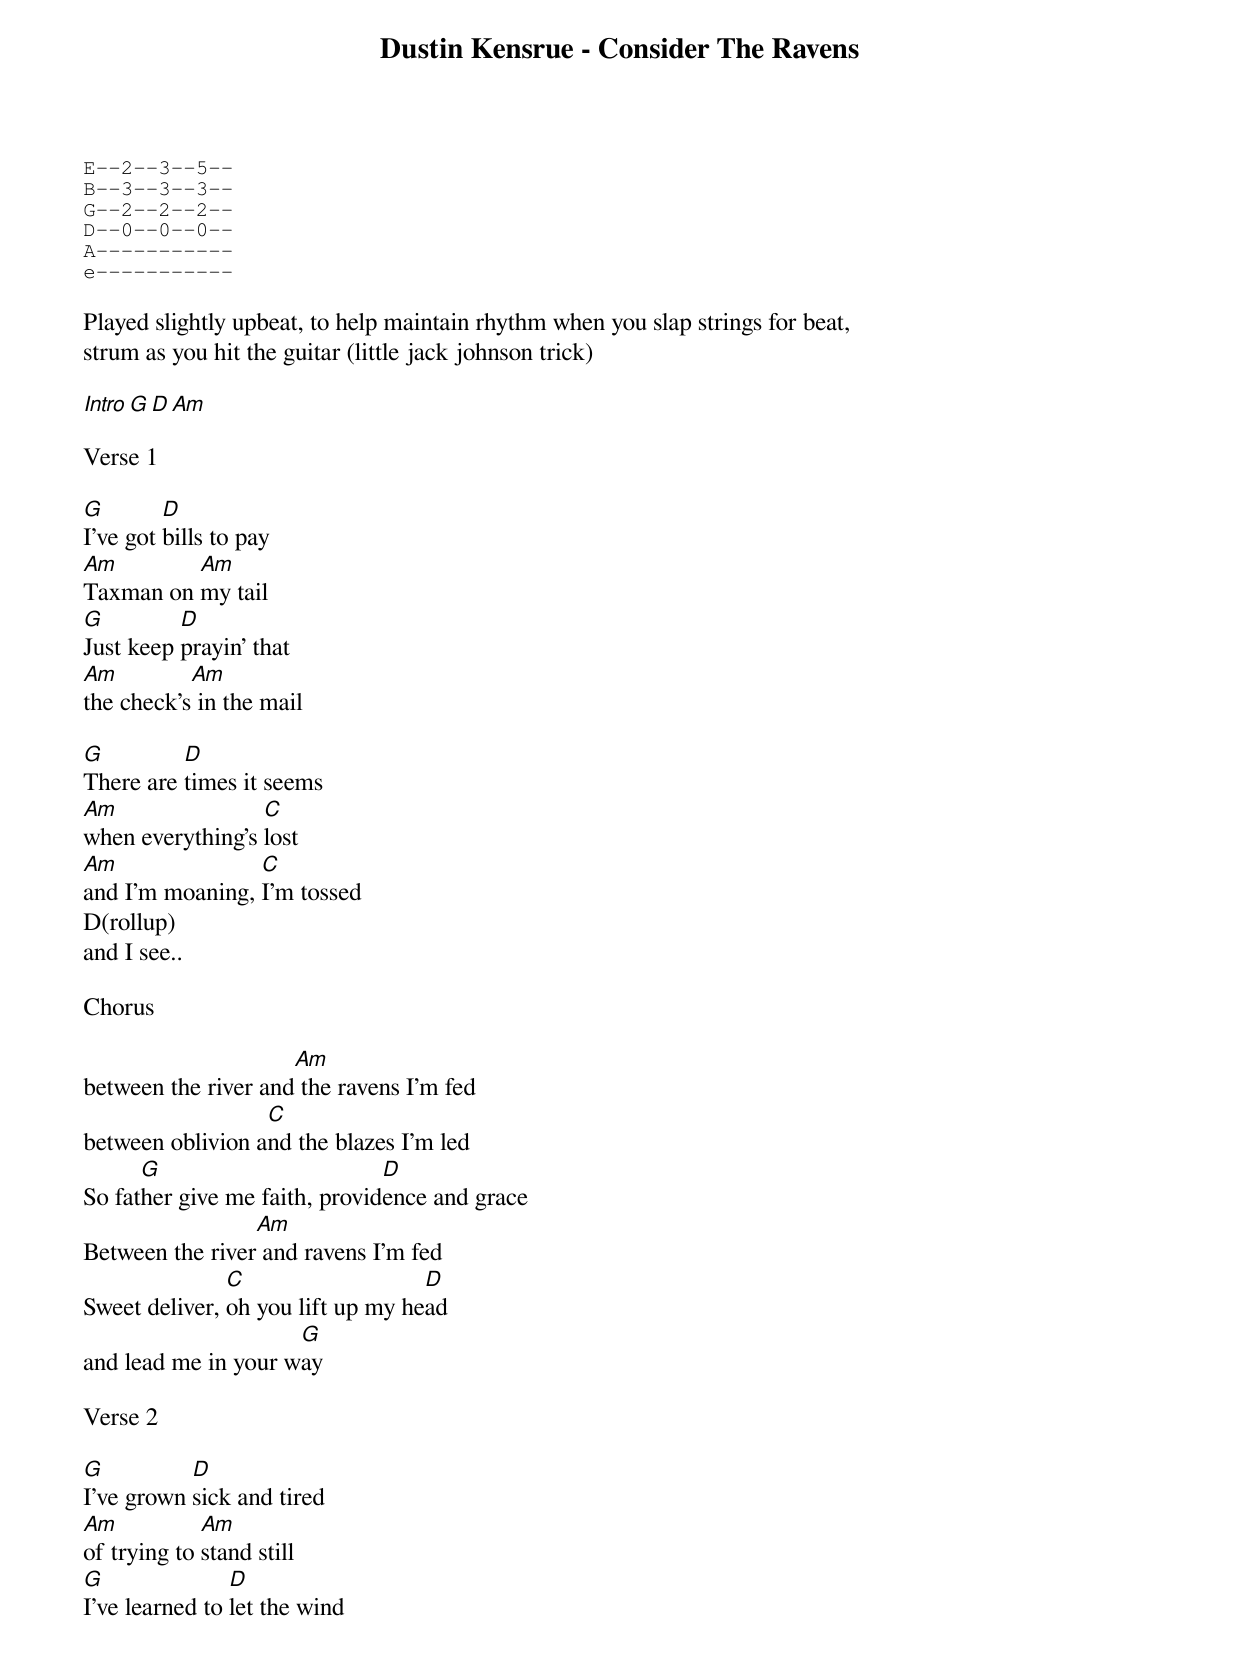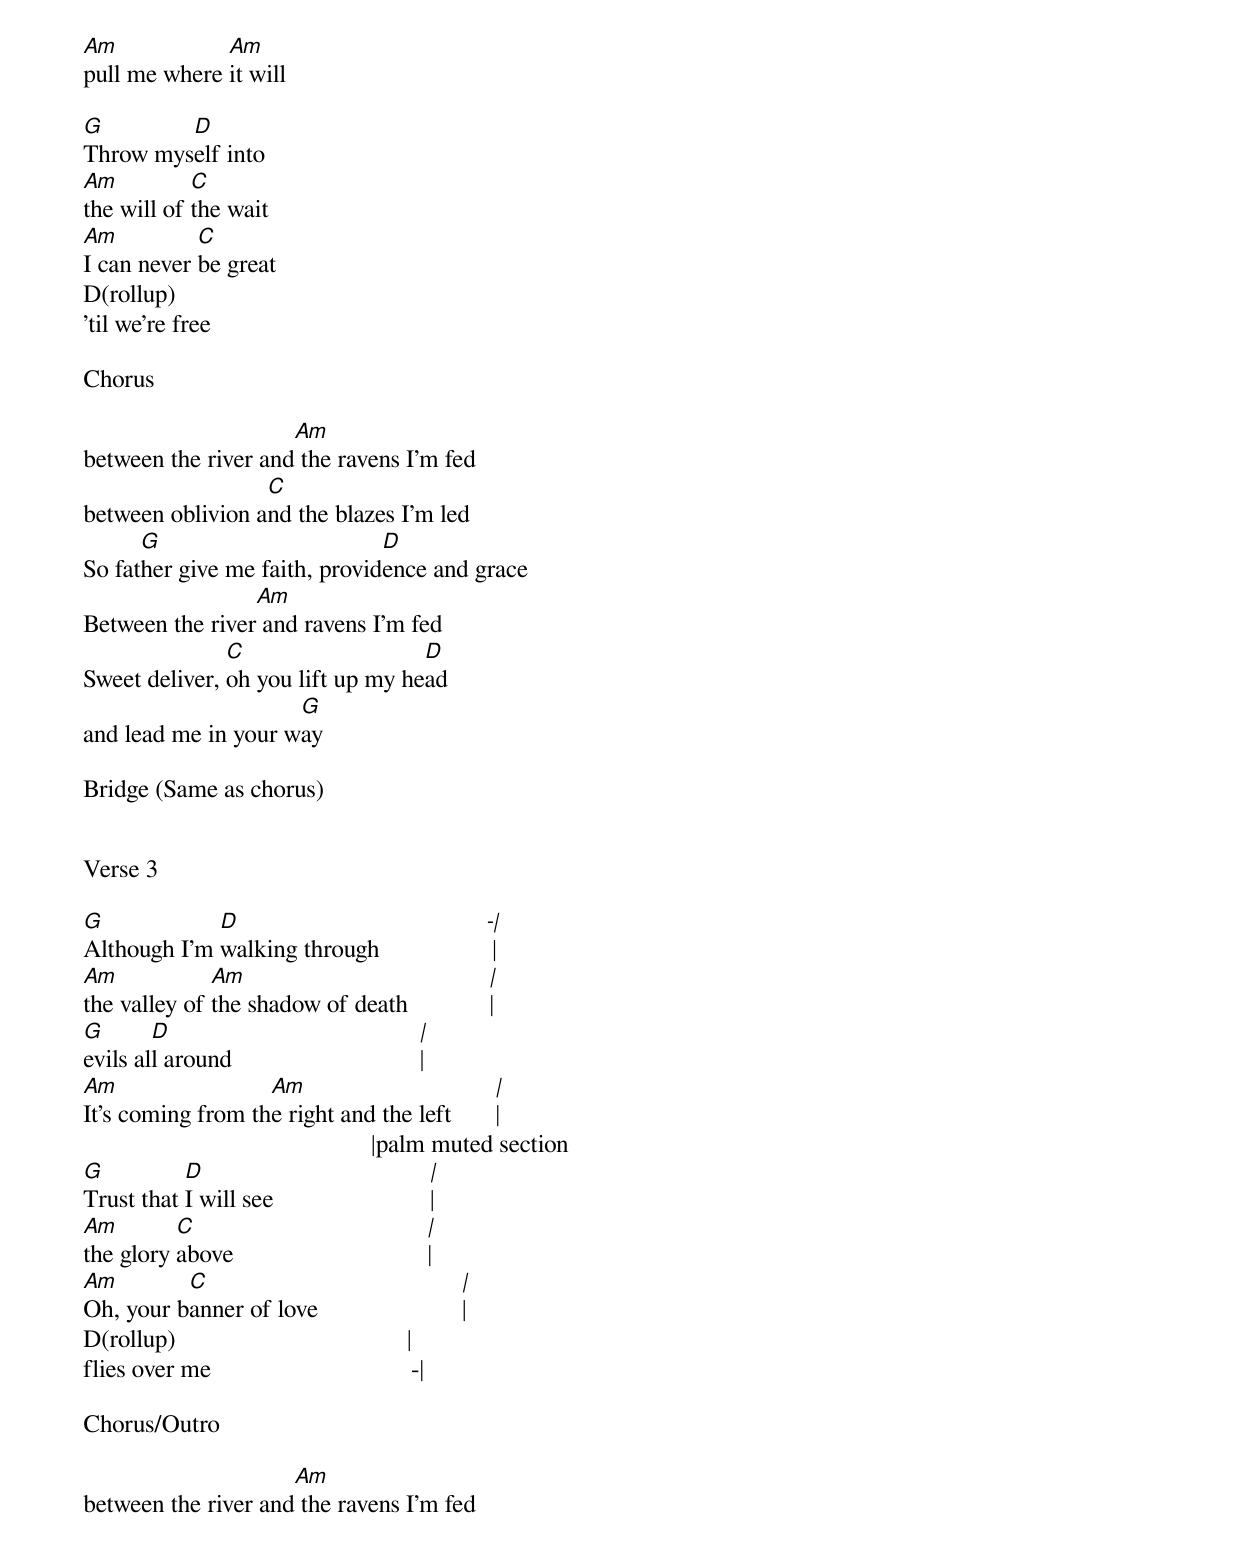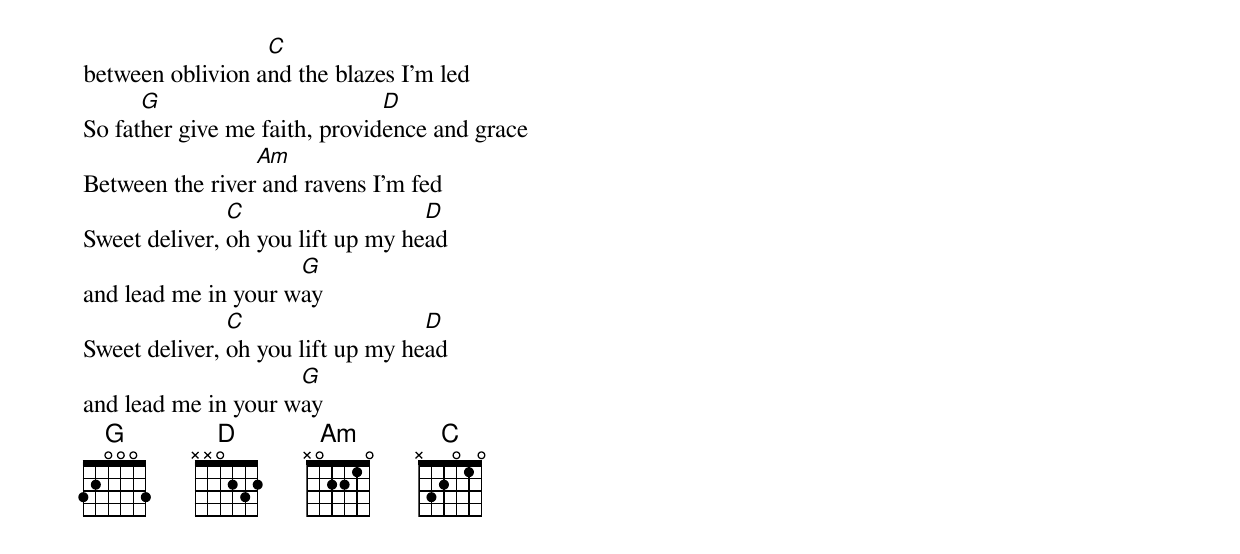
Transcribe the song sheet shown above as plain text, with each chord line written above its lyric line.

Dustin Kensrue - Consider The Ravens

E--2--3--5--
B--3--3--3--
G--2--2--2--
D--0--0--0--
A-----------
e-----------

Played slightly upbeat, to help maintain rhythm when you slap strings for beat,
strum as you hit the guitar (little jack johnson trick)

Intro G D Am

Verse 1

G        D
I've got bills to pay
Am        Am
Taxman on my tail
G         D
Just keep prayin' that
Am         Am
the check's in the mail

G         D
There are times it seems
Am                C
when everything's lost
Am               C
and I'm moaning, I'm tossed
D(rollup)
and I see..

Chorus

                     Am
between the river and the ravens I'm fed
                  C
between oblivion and the blazes I'm led
      G                        D
So father give me faith, providence and grace
                 Am
Between the river and ravens I'm fed
               C                   D
Sweet deliver, oh you lift up my head
                     G
and lead me in your way

Verse 2

G          D
I've grown sick and tired
Am           Am
of trying to stand still
G               D
I've learned to let the wind
Am            Am
pull me where it will

G        D
Throw myself into
Am          C
the will of the wait
Am          C
I can never be great
D(rollup)
'til we're free

Chorus

                     Am
between the river and the ravens I'm fed
                  C
between oblivion and the blazes I'm led
      G                        D
So father give me faith, providence and grace
                 Am
Between the river and ravens I'm fed
               C                   D
Sweet deliver, oh you lift up my head
                     G
and lead me in your way

Bridge (Same as chorus)


Verse 3

G            D                               -|
Although I'm walking through                  |
Am            Am                              |
the valley of the shadow of death             |
G       D                                     |
evils all around                              |
Am                 Am                         |
It's coming from the right and the left       |
                                              |palm muted section
G          D                                  |
Trust that I will see                         |
Am        C                                   |
the glory above                               |
Am        C                                   |
Oh, your banner of love                       |
D(rollup)                                     |
flies over me                                -|

Chorus/Outro

                     Am
between the river and the ravens I'm fed
                  C
between oblivion and the blazes I'm led
      G                        D
So father give me faith, providence and grace
                 Am
Between the river and ravens I'm fed
               C                   D
Sweet deliver, oh you lift up my head
                     G
and lead me in your way
               C                   D
Sweet deliver, oh you lift up my head
                     G
and lead me in your way
